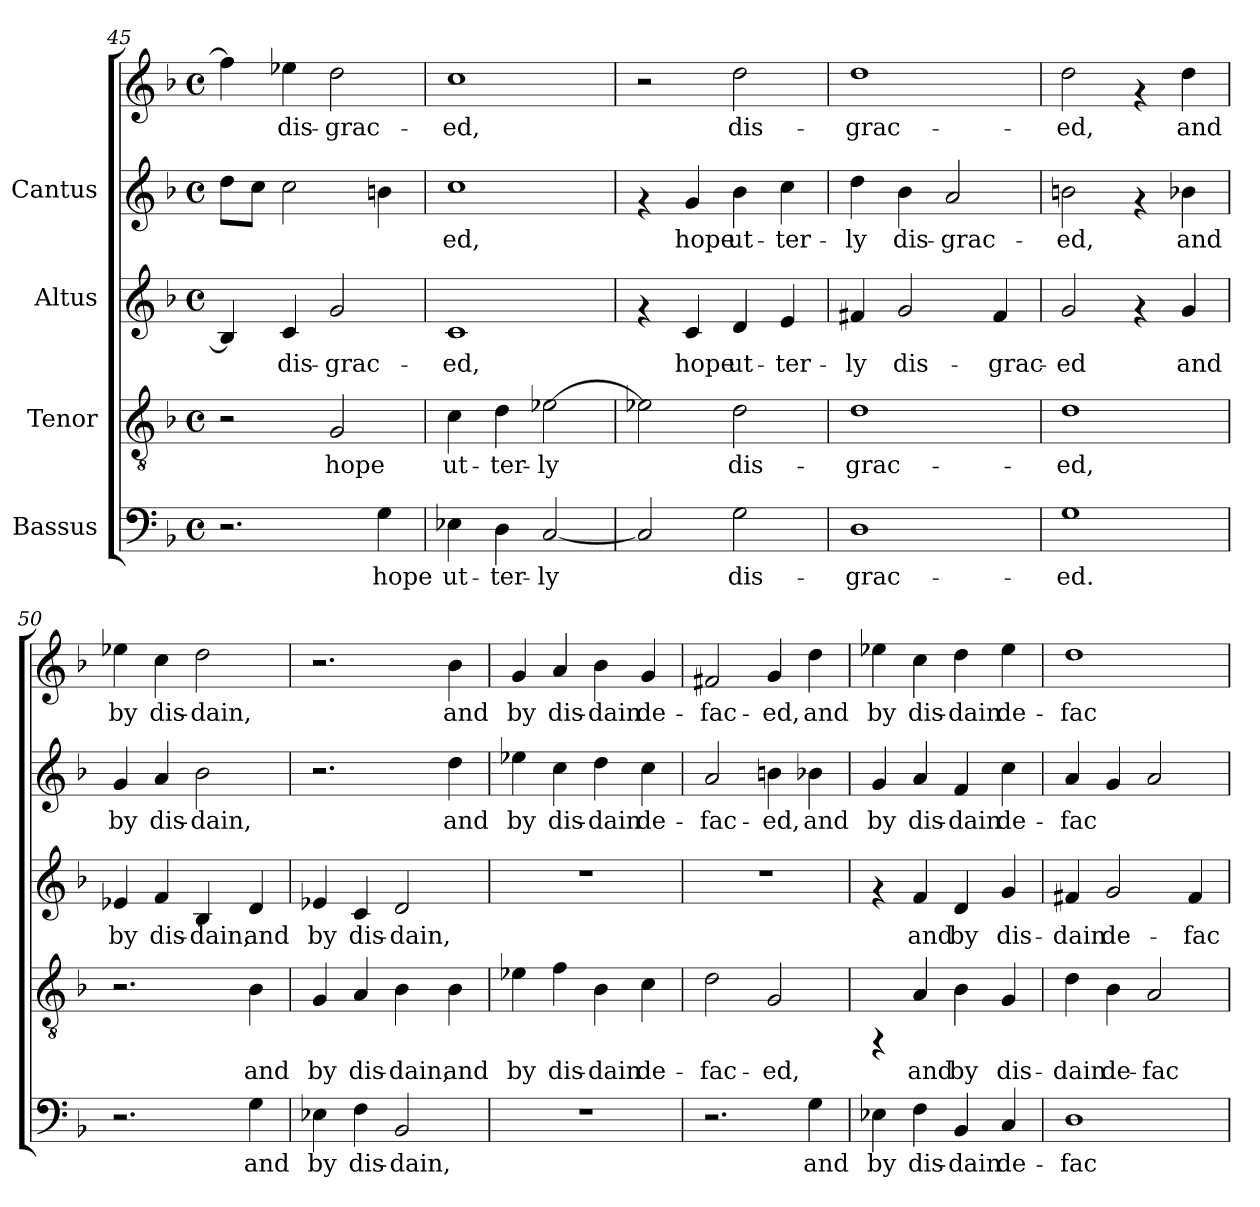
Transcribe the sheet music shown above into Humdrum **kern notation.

**kern	**text	**kern	**text	**kern	**text	**kern	**text	**kern	**text
*part4	*part4	*part3	*part3	*part2	*part2	*part1	*part1	*part1	*part1
*staff5	*staff5	*staff4	*staff4	*staff3	*staff3	*staff2	*staff2	*staff1	*staff1
*I"Bassus	*	*I"Tenor	*	*I"Altus	*	*I"Cantus	*	*	*
*clefF4	*	*clefGv2	*	*clefG2	*	*clefG2	*	*clefG2	*
*k[b-]	*	*k[b-]	*	*k[b-]	*	*k[b-]	*	*k[b-]	*
*F:	*	*F:	*	*F:	*	*F:	*	*F:	*
*M4/4	*	*M4/4	*	*M4/4	*	*M4/4	*	*M4/4	*
*met(c)	*	*met(c)	*	*met(c)	*	*met(c)	*	*met(c)	*
=45	=45	=45	=45	=45	=45	=45	=45	=45	=45
!	!	!	!	!	!LO:LY:b:cj	!	!	!	!LO:LY:b:cj
2.r	.	2r	.	4B-/]	.	8dd\L	.	4ff\]	-
.	.	.	.	.	.	8cc\J	.	.	.
!	!	!	!	!	!LO:LY:b:cj	!	!	!	!LO:LY:b:cj
.	.	.	.	4c/	dis-	2cc\	.	4ee-X\	dis-
!	!	!	!LO:LY:b:cj	!	!LO:LY:b:cj	!	!	!	!LO:LY:b:cj
.	.	2G/	hope	2g/	-grac-	.	.	2dd\	-grac-
!	!LO:LY:b:cj	!	!	!	!	!	!	!	!
4G\	hope	.	.	.	.	4bn\	.	.	.
=46	=46	=46	=46	=46	=46	=46	=46	=46	=46
!	!LO:LY:b:cj	!	!LO:LY:b:cj	!	!LO:LY:b:cj	!	!LO:LY:b:cj	!	!LO:LY:b:cj
4E-X\	ut-	4c\	ut-	1c	-ed,	1cc	ed,	1cc	-ed,
!	!LO:LY:b:cj	!	!LO:LY:b:cj	!	!	!	!	!	!
4D\	-ter-	4d\	-ter-	.	.	.	.	.	.
!	!LO:LY:b:cj	!	!LO:LY:b:cj	!	!	!	!	!	!
[<2C/	-ly	[>2e-X\	-ly	.	.	.	.	.	.
=47	=47	=47	=47	=47	=47	=47	=47	=47	=47
!	!LO:LY:b:cj	!	!LO:LY:b:cj	!	!	!	!	!	!
2C/]	.	2e-X\]	.	4rf	.	4rf	.	2r	.
!	!	!	!	!	!LO:LY:b:cj	!	!LO:LY:b:cj	!	!
.	.	.	.	4c/	hope	4g/	-hope	.	.
!	!LO:LY:b:cj	!	!LO:LY:b:cj	!	!LO:LY:b:cj	!	!LO:LY:b:cj	!	!LO:LY:b:cj
2G\	dis-	2d\	dis-	4d/	ut-	4b-\	ut-	2dd\	dis-
!	!	!	!	!	!LO:LY:b:cj	!	!LO:LY:b:cj	!	!
.	.	.	.	4e/	-ter-	4cc\	-ter-	.	.
=48	=48	=48	=48	=48	=48	=48	=48	=48	=48
!	!LO:LY:b:cj	!	!LO:LY:b:cj	!	!LO:LY:b:cj	!	!LO:LY:b:cj	!	!LO:LY:b:cj
1D	-grac-	1d	-grac-	4f#X/	-ly	4dd\	-ly	1dd	-grac-
!	!	!	!	!	!LO:LY:b:cj	!	!LO:LY:b:cj	!	!
.	.	.	.	2g/	dis-	4b-\	dis-	.	.
!	!	!	!	!	!	!	!LO:LY:b:cj	!	!
.	.	.	.	.	.	2a/	-grac-	.	.
!	!	!	!	!	!LO:LY:b:cj	!	!	!	!
.	.	.	.	4f#/	-grac-	.	.	.	.
!!LO:LB:g=z
=49	=49	=49	=49	=49	=49	=49	=49	=49	=49
!	!LO:LY:b:cj	!	!LO:LY:b:cj	!	!LO:LY:b:cj	!	!LO:LY:b:cj	!	!LO:LY:b:cj
1G	-ed.	1d	-ed,	2g/	-ed	2bn\	ed,	2dd\	-ed,
.	.	.	.	4rf	.	4rf	.	4rf	.
!	!	!	!	!	!LO:LY:b:cj	!	!LO:LY:b:cj	!	!LO:LY:b:cj
.	.	.	.	4g/	and	4b-X\	and	4dd\	and
=50	=50	=50	=50	=50	=50	=50	=50	=50	=50
!	!	!	!	!	!LO:LY:b:cj	!	!LO:LY:b:cj	!	!LO:LY:b:cj
2.r	.	2.r	.	4e-X/	by	4g/	by	4ee-X\	by
!	!	!	!	!	!LO:LY:b:cj	!	!LO:LY:b:cj	!	!LO:LY:b:cj
.	.	.	.	4f/	dis-	4a/	dis-	4cc\	dis-
!	!	!	!	!	!LO:LY:b:cj	!	!LO:LY:b:cj	!	!LO:LY:b:cj
.	.	.	.	4B-/	-dain,	2b-\	-dain,	2dd\	-dain,
!	!LO:LY:b:cj	!	!LO:LY:b:cj	!	!LO:LY:b:cj	!	!	!	!
4G\	and	4B-\	and	4d/	and	.	.	.	.
=51	=51	=51	=51	=51	=51	=51	=51	=51	=51
!	!LO:LY:b:cj	!	!LO:LY:b:cj	!	!LO:LY:b:cj	!	!	!	!
4E-X\	by	4G/	by	4e-X/	by	2.r	.	2.r	.
!	!LO:LY:b:cj	!	!LO:LY:b:cj	!	!LO:LY:b:cj	!	!	!	!
4F\	dis-	4A/	dis-	4c/	dis-	.	.	.	.
!	!LO:LY:b:cj	!	!LO:LY:b:cj	!	!LO:LY:b:cj	!	!	!	!
2BB-/	-dain,	4B-\	-dain,	2d/	-dain,	.	.	.	.
!	!	!	!LO:LY:b:cj	!	!	!	!LO:LY:b:cj	!	!LO:LY:b:cj
.	.	4B-\	and	.	.	4dd\	and	4b-\	and
=52	=52	=52	=52	=52	=52	=52	=52	=52	=52
!	!	!	!LO:LY:b:cj	!	!	!	!LO:LY:b:cj	!	!LO:LY:b:cj
1r	.	4e-X\	by	1r	.	4ee-X\	-by	4g/	by
!	!	!	!LO:LY:b:cj	!	!	!	!LO:LY:b:cj	!	!LO:LY:b:cj
.	.	4f\	dis-	.	.	4cc\	dis-	4a/	dis-
!	!	!	!LO:LY:b:cj	!	!	!	!LO:LY:b:cj	!	!LO:LY:b:cj
.	.	4B-\	-dain	.	.	4dd\	-dain	4b-\	-dain
!	!	!	!LO:LY:b:cj	!	!	!	!LO:LY:b:cj	!	!LO:LY:b:cj
.	.	4c\	de-	.	.	4cc\	de-	4g/	de-
=53	=53	=53	=53	=53	=53	=53	=53	=53	=53
!	!	!	!LO:LY:b:cj	!	!	!	!LO:LY:b:cj	!	!LO:LY:b:cj
2.r	.	2d\	-fac-	1r	.	2a/	fac-	2f#X/	-fac-
!	!	!	!LO:LY:b:cj	!	!	!	!LO:LY:b:cj	!	!LO:LY:b:cj
.	.	2G/	-ed,	.	.	4bn\	-ed,	4g/	-ed,
!	!LO:LY:b:cj	!	!	!	!	!	!LO:LY:b:cj	!	!LO:LY:b:cj
4G\	and	.	.	.	.	4b-X\	and	4dd\	and
!!LO:LB:g=z
=54	=54	=54	=54	=54	=54	=54	=54	=54	=54
!	!LO:LY:b:cj	!	!	!	!	!	!LO:LY:b:cj	!	!LO:LY:b:cj
4E-X\	by	4rFF	.	4rf	.	4g/	-by	4ee-X\	by
!	!LO:LY:b:cj	!	!LO:LY:b:cj	!	!LO:LY:b:cj	!	!LO:LY:b:cj	!	!LO:LY:b:cj
4F\	dis-	4A/	and	4f/	and	4a/	dis-	4cc\	dis-
!	!LO:LY:b:cj	!	!LO:LY:b:cj	!	!LO:LY:b:cj	!	!LO:LY:b:cj	!	!LO:LY:b:cj
4BB-/	-dain	4B-\	by	4d/	by	4f/	-dain	4dd\	-dain
!	!LO:LY:b:cj	!	!LO:LY:b:cj	!	!LO:LY:b:cj	!	!LO:LY:b:cj	!	!LO:LY:b:cj
4C/	de-	4G/	dis-	4g/	dis-	4cc\	de-	4ee-\	de-
=55	=55	=55	=55	=55	=55	=55	=55	=55	=55
!	!LO:LY:b:cj	!	!LO:LY:b:cj	!	!LO:LY:b:cj	!	!LO:LY:b:cj	!	!LO:LY:b:cj
1D	-fac-	4d\	-dain	4f#X/	-dain	4a/	-fac-	1dd	-fac-
!	!	!	!LO:LY:b:cj	!	!LO:LY:b:cj	!	!LO:LY:b:cj	!	!
.	.	4B-\	de-	2g/	de-	4g/	--	.	.
!	!	!	!LO:LY:b:cj	!	!	!	!LO:LY:b:cj	!	!
.	.	2A/	-fac-	.	.	2a/	--	.	.
!	!	!	!	!	!LO:LY:b:cj	!	!	!	!
.	.	.	.	4f#/	-fac-	.	.	.	.
=	=	=	=	=	=	=	=	=	=
*-	*-	*-	*-	*-	*-	*-	*-	*-	*-
